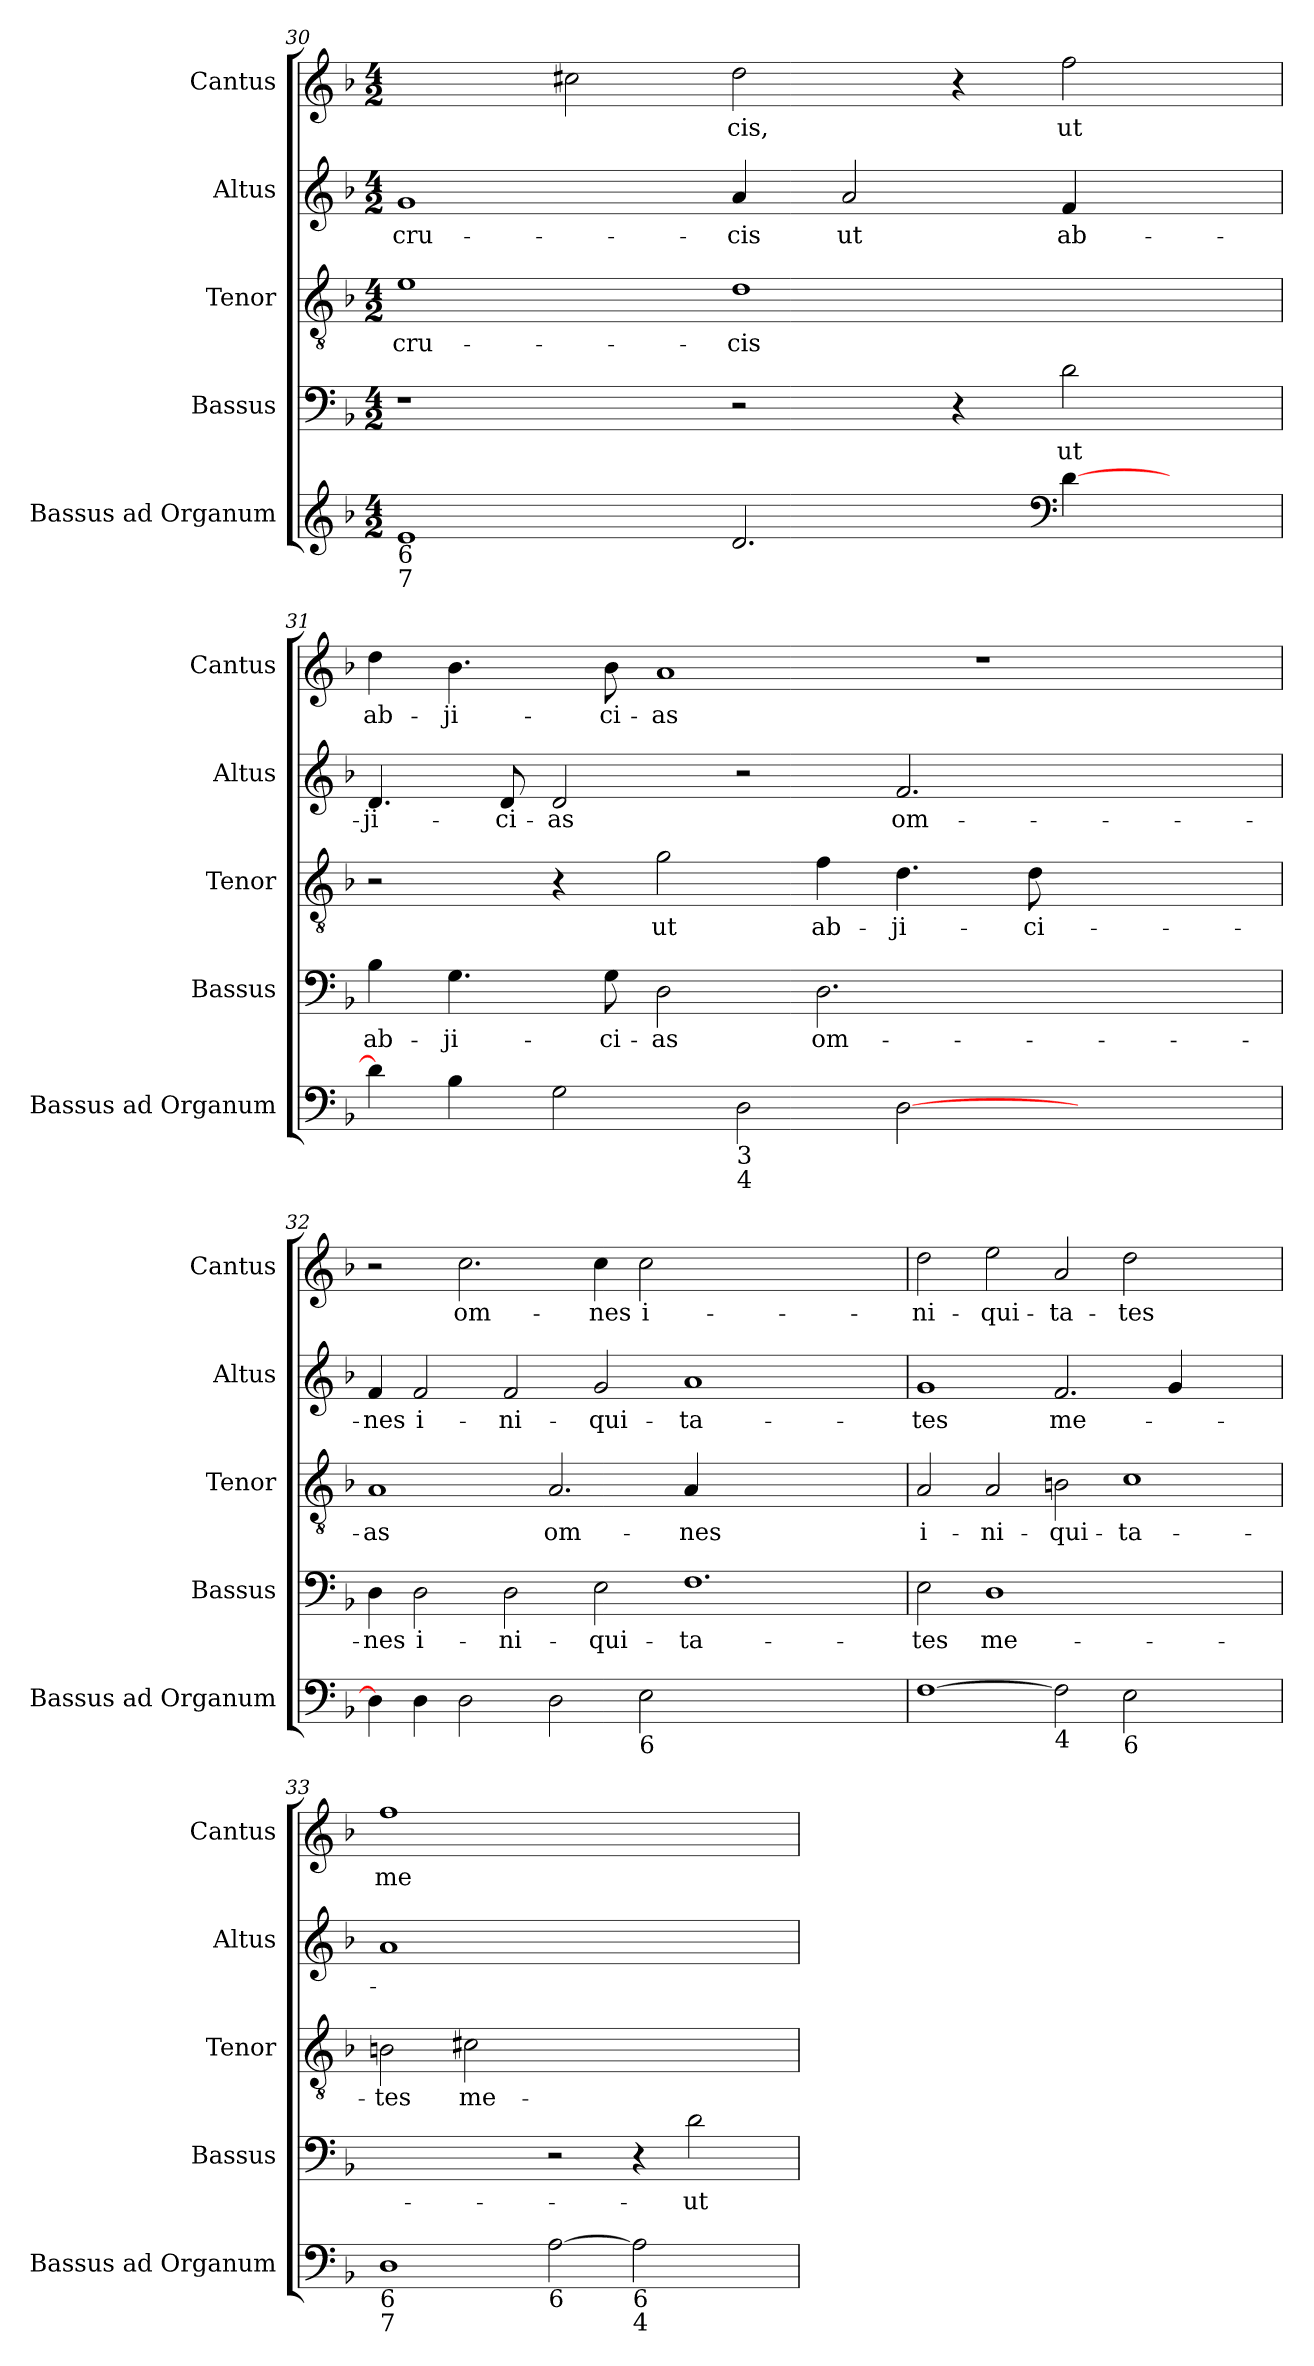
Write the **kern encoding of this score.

**kern	**kern	**text	**kern	**text	**kern	**text	**kern	**text
*part5	*part4	*part4	*part3	*part3	*part2	*part2	*part1	*part1
*staff5	*staff4	*staff4	*staff3	*staff3	*staff2	*staff2	*staff1	*staff1
*I"Bassus ad Organum	*I"Bassus	*	*I"Tenor	*	*I"Altus	*	*I"Cantus	*
*I'Bassus ad Organum	*I'Bassus	*	*I'Tenor	*	*I'Altus	*	*I'Cantus	*
!!LO:LB:g=z
*clefG2	*clefF4	*	*clefGv2	*	*clefG2	*	*clefG2	*
*k[b-]	*k[b-]	*	*k[b-]	*	*k[b-]	*	*k[b-]	*
*F:	*F:	*	*F:	*	*F:	*	*F:	*
*M4/2	*M4/2	*	*M4/2	*	*M4/2	*	*M4/2	*
=30	=30	=30	=30	=30	=30	=30	=30	=30
!LO:TX:b:t=6	!	!	!	!	!	!	!	!
!LO:TX:b:t=7	!	!	!	!	!	!	!	!
!	!	!	!	!LO:LY:b	!	!LO:LY:b	!	!
1e	1r	.	1e	cru-	1g	cru-	2ddyy]	.
.	.	.	.	.	.	.	2cc#X	.
!	!	!	!	!LO:LY:b	!	!LO:LY:b	!	!LO:LY:b
2.d	2r	.	1d	-cis	4a	-cis	2dd	-cis,
!	!	!	!	!	!	!LO:LY:b	!	!
.	.	.	.	.	2a	ut	.	.
.	4r	.	.	.	.	.	4r	.
*clefF4	*	*	*	*	*	*	*	*
!	!	!LO:LY:b	!	!	!	!LO:LY:b	!	!LO:LY:b
[4d	2d	ut	.	.	4f	ab-	2ff	ut
4ryy	.	.	4ryy	.	4ryy	.	.	.
=31A	=31A	=31A	=31A	=31A	=31A	=31A	=31A	=31A
!	!	!LO:LY:b	!	!	!	!LO:LY:b	!	!LO:LY:b
4d]	4B-	ab-	2r	.	4.d	-ji-	4dd	ab-
!	!	!LO:LY:b	!	!	!	!	!	!LO:LY:b
4B-	4.G	-ji-	.	.	.	.	4.b-	-ji-
!	!	!	!	!	!	!LO:LY:b	!	!
.	.	.	.	.	8d	-ci-	.	.
!	!	!	!	!	!	!LO:LY:b	!	!
2G	.	.	4r	.	2d	-as	.	.
!	!	!LO:LY:b	!	!	!	!	!	!LO:LY:b
.	8G	-ci-	.	.	.	.	8b-	-ci-
!	!	!LO:LY:b	!	!LO:LY:b	!	!	!	!LO:LY:b
.	2D	-as	2g	ut	.	.	1a	-as
!LO:TX:b:t=3	!	!	!	!	!	!	!	!
!LO:TX:b:t=4	!	!	!	!	!	!	!	!
2D	.	.	.	.	2r	.	.	.
!	!	!LO:LY:b	!	!LO:LY:b	!	!	!	!
.	2.D	om-	4f	ab-	.	.	.	.
!	!	!	!	!LO:LY:b	!	!LO:LY:b	!	!
[2D	.	.	4.d	-ji-	2.f	om-	.	.
.	.	.	.	.	.	.	1r	.
!	!	!	!	!LO:LY:b	!	!	!	!
.	.	.	8d	-ci-	.	.	.	.
2.ryy	2.ryy	.	2.ryy	.	.	.	.	.
.	.	.	.	.	2ryy	.	.	.
=32A	=32A	=32A	=32A	=32A	=32A	=32A	=32A	=32A
!	!	!LO:LY:b	!	!LO:LY:b	!	!LO:LY:b	!	!
4D]	4D	-nes	1A	-as	4f	-nes	2r	.
!	!	!LO:LY:b	!	!	!	!LO:LY:b	!	!
4D	2D	i-	.	.	2f	i-	.	.
!	!	!	!	!	!	!	!	!LO:LY:b
2D	.	.	.	.	.	.	2.cc	om-
!	!	!LO:LY:b	!	!	!	!LO:LY:b	!	!
.	2D	-ni-	.	.	2f	-ni-	.	.
!	!	!	!	!LO:LY:b	!	!	!	!
2D	.	.	2.A	om-	.	.	.	.
!	!	!LO:LY:b	!	!	!	!LO:LY:b	!	!LO:LY:b
.	2E	-qui-	.	.	2g	-qui-	4cc	-nes
!LO:TX:b:t=6	!	!	!	!	!	!	!	!
!	!	!	!	!	!	!	!	!LO:LY:b
2E	.	.	.	.	.	.	2cc	i-
!	!	!LO:LY:b	!	!LO:LY:b	!	!LO:LY:b	!	!
.	1.F	-ta-	4A	-nes	1a	-ta-	.	.
1ryy	.	.	1ryy	.	.	.	1ryy	.
.	.	.	.	.	2ryy	.	.	.
4ryy	.	.	4ryy	.	.	.	4ryy	.
=32B	=32B	=32B	=32B	=32B	=32B	=32B	=32B	=32B
!	!	!LO:LY:b	!	!LO:LY:b	!	!LO:LY:b	!	!LO:LY:b
[1F	2E	-tes	2A	i-	1g	-tes	2dd	-ni-
!	!	!LO:LY:b	!	!LO:LY:b	!	!	!	!LO:LY:b
.	1D	me-	2A	-ni-	.	.	2ee	-qui-
!LO:TX:b:t=4	!	!	!	!	!	!	!	!
!	!	!	!	!LO:LY:b	!	!LO:LY:b	!	!LO:LY:b
2F]	.	.	2Bn	-qui-	2.f	me-	2a	-ta-
!LO:TX:b:t=6	!	!	!	!	!	!	!	!
!	!	!LO:LY:b	!	!LO:LY:b	!	!	!	!LO:LY:b
2E	[1Ayy	-as,_____	1c	-ta-	.	.	2dd	-tes
.	.	.	.	.	4g	.	.	.
2ryy	.	.	.	.	2ryy	.	2ryy	.
!!LO:LB:g=z
=33A	=33A	=33A	=33A	=33A	=33A	=33A	=33A	=33A
!LO:TX:b:t=6	!	!	!	!	!	!	!	!
!LO:TX:b:t=7	!	!	!	!	!	!	!	!
!	!	!LO:LY:b	!	!LO:LY:b	!	!	!	!LO:LY:b
1D	1Ayy]	____	2Bn	-tes	1a	.	1ff	me-
!	!	!	!	!LO:LY:b	!	!	!	!
.	.	.	2c#X	me-	.	.	.	.
!LO:TX:b:t=6	!	!	!	!	!	!	!	!
[2A	2r	.	[2dyy	.	1ryy	.	1ryy	.
!LO:TX:b:t=6\n4	!	!	!	!	!	!	!	!
2A]	4r	.	2.ryy	.	.	.	.	.
!	!	!LO:LY:b	!	!	!	!	!	!
.	2d	ut	.	.	.	.	.	.
4ryy	.	.	.	.	4ryy	.	4ryy	.
=	=	=	=	=	=	=	=	=
*-	*-	*-	*-	*-	*-	*-	*-	*-
